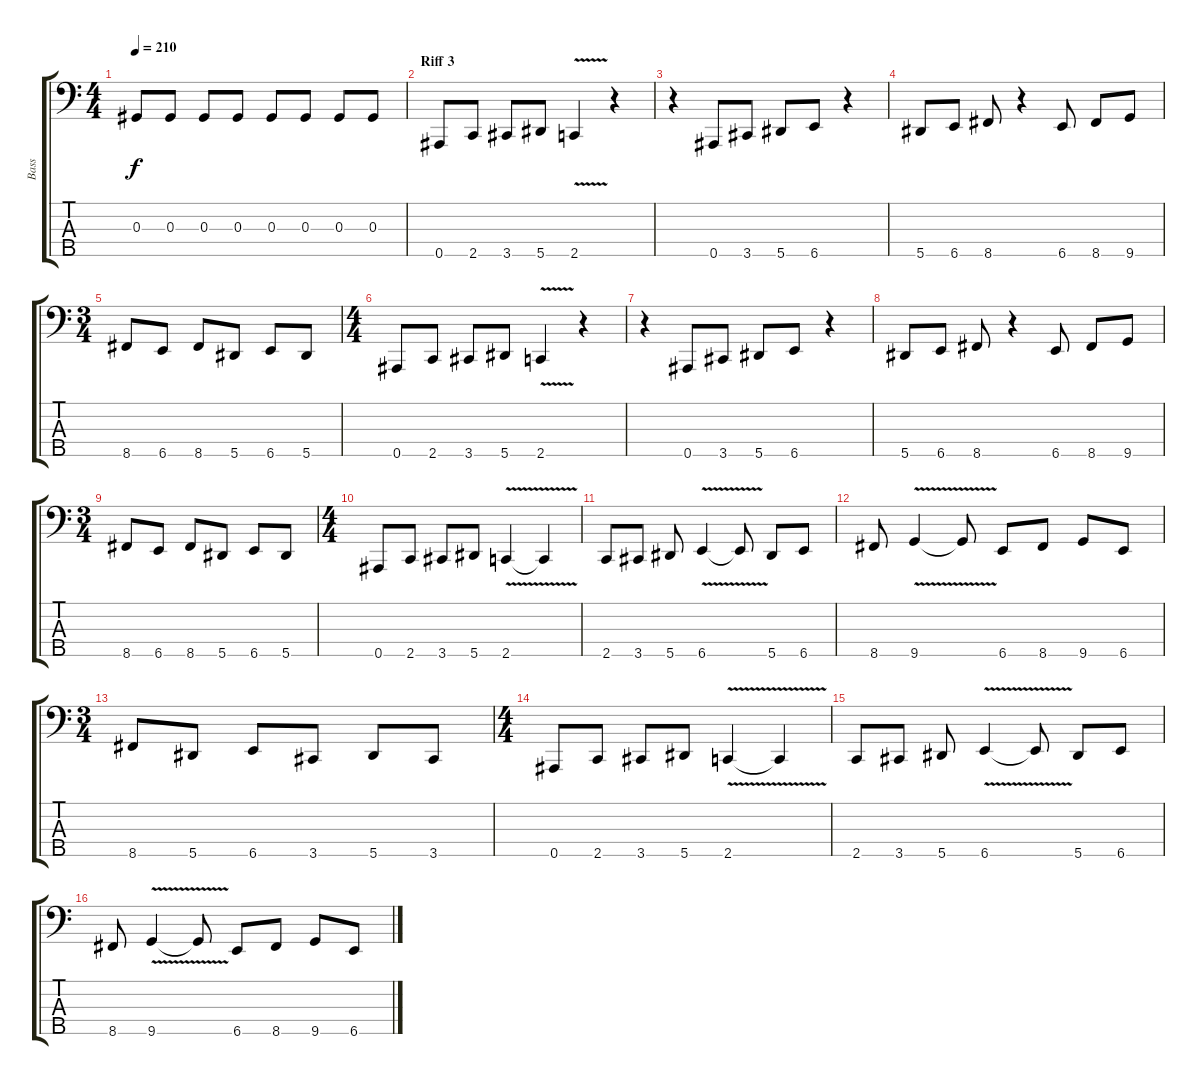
\track ("Bass" "Bass") {instrument electricbassfinger}
\staff {score tabs}
\tuning (Gb2 Db2 Ab1 Eb1 Bb0) {hide}
\ts (4 4)
\tempo 210
\clef f4
\ks c
0.3.8{dy f} 0.3.8 0.3.8 0.3.8 0.3.8 0.3.8 0.3.8 0.3.8 |
\section ("" "Riff 3")
0.5.8 2.5.8 3.5.8 5.5.8 2.5{v}.4 r.4 |
r.4 0.5.8 3.5.8 5.5.8 6.5.8 r.4 |
5.5.8 6.5.8 8.5.8 r.4 6.5.8 8.5.8 9.5.8 |
\ts (3 4)
8.5.8 6.5.8 8.5.8 5.5.8 6.5.8 5.5.8 |
\ts (4 4)
0.5.8 2.5.8 3.5.8 5.5.8 2.5{v}.4 r.4 |
r.4 0.5.8 3.5.8 5.5.8 6.5.8 r.4 |
5.5.8 6.5.8 8.5.8 r.4 6.5.8 8.5.8 9.5.8 |
\ts (3 4)
8.5.8 6.5.8 8.5.8 5.5.8 6.5.8 5.5.8 |
\ts (4 4)
0.5.8 2.5.8 3.5.8 5.5.8 2.5{v}.4 2.5{t}.4 |
2.5.8 3.5.8 5.5.8 6.5{v}.4 6.5{t}.8 5.5.8 6.5.8 |
8.5.8 9.5{v}.4 9.5{t}.8 6.5.8 8.5.8 9.5.8 6.5.8 |
\ts (3 4)
8.5.8 5.5.8 6.5.8 3.5.8 5.5.8 3.5.8 |
\ts (4 4)
0.5.8 2.5.8 3.5.8 5.5.8 2.5{v}.4 2.5{t}.4 |
2.5.8 3.5.8 5.5.8 6.5{v}.4 6.5{t}.8 5.5.8 6.5.8 |
8.5.8 9.5{v}.4 9.5{t}.8 6.5.8 8.5.8 9.5.8 6.5.8
